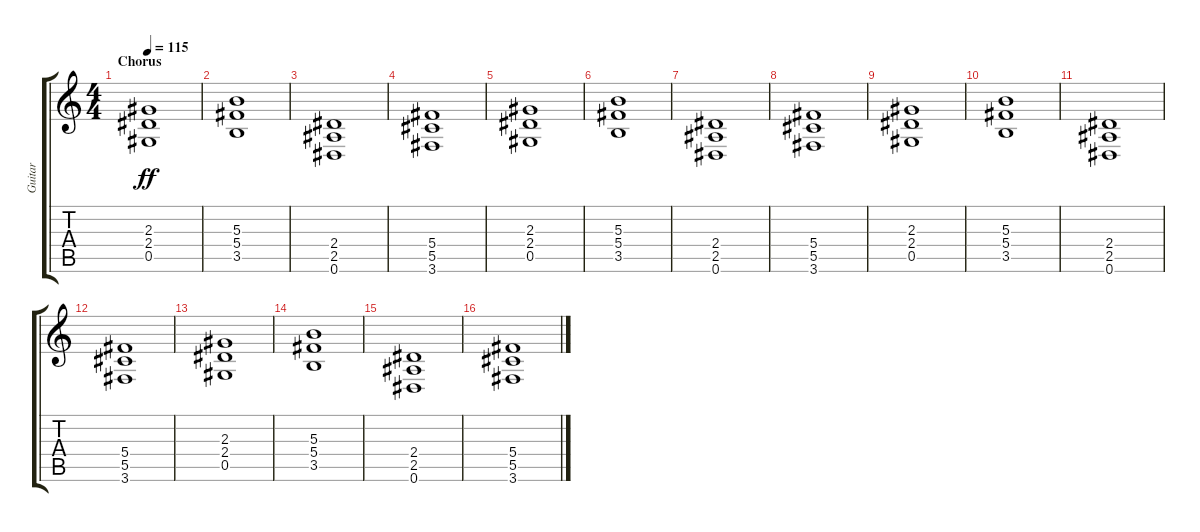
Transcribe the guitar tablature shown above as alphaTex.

\track ("Guitar" "Guitar") {instrument distortionguitar}
\staff {score tabs}
\tuning (Eb4 Bb3 Gb3 Db3 Ab2 Eb2) {hide}
\ts (4 4)
\section ("" "Chorus")
\tempo 115
\clef g2
\ks c
(2.3 2.4 0.5).1{dy ff} |
(5.3 5.4 3.5).1 |
(2.4 2.5 0.6).1 |
(5.4 5.5 3.6).1 |
(2.3 2.4 0.5).1 |
(5.3 5.4 3.5).1 |
(2.4 2.5 0.6).1 |
(5.4 5.5 3.6).1 |
(2.3 2.4 0.5).1 |
(5.3 5.4 3.5).1 |
(2.4 2.5 0.6).1 |
(5.4 5.5 3.6).1 |
(2.3 2.4 0.5).1 |
(5.3 5.4 3.5).1 |
(2.4 2.5 0.6).1 |
(5.4 5.5 3.6).1
